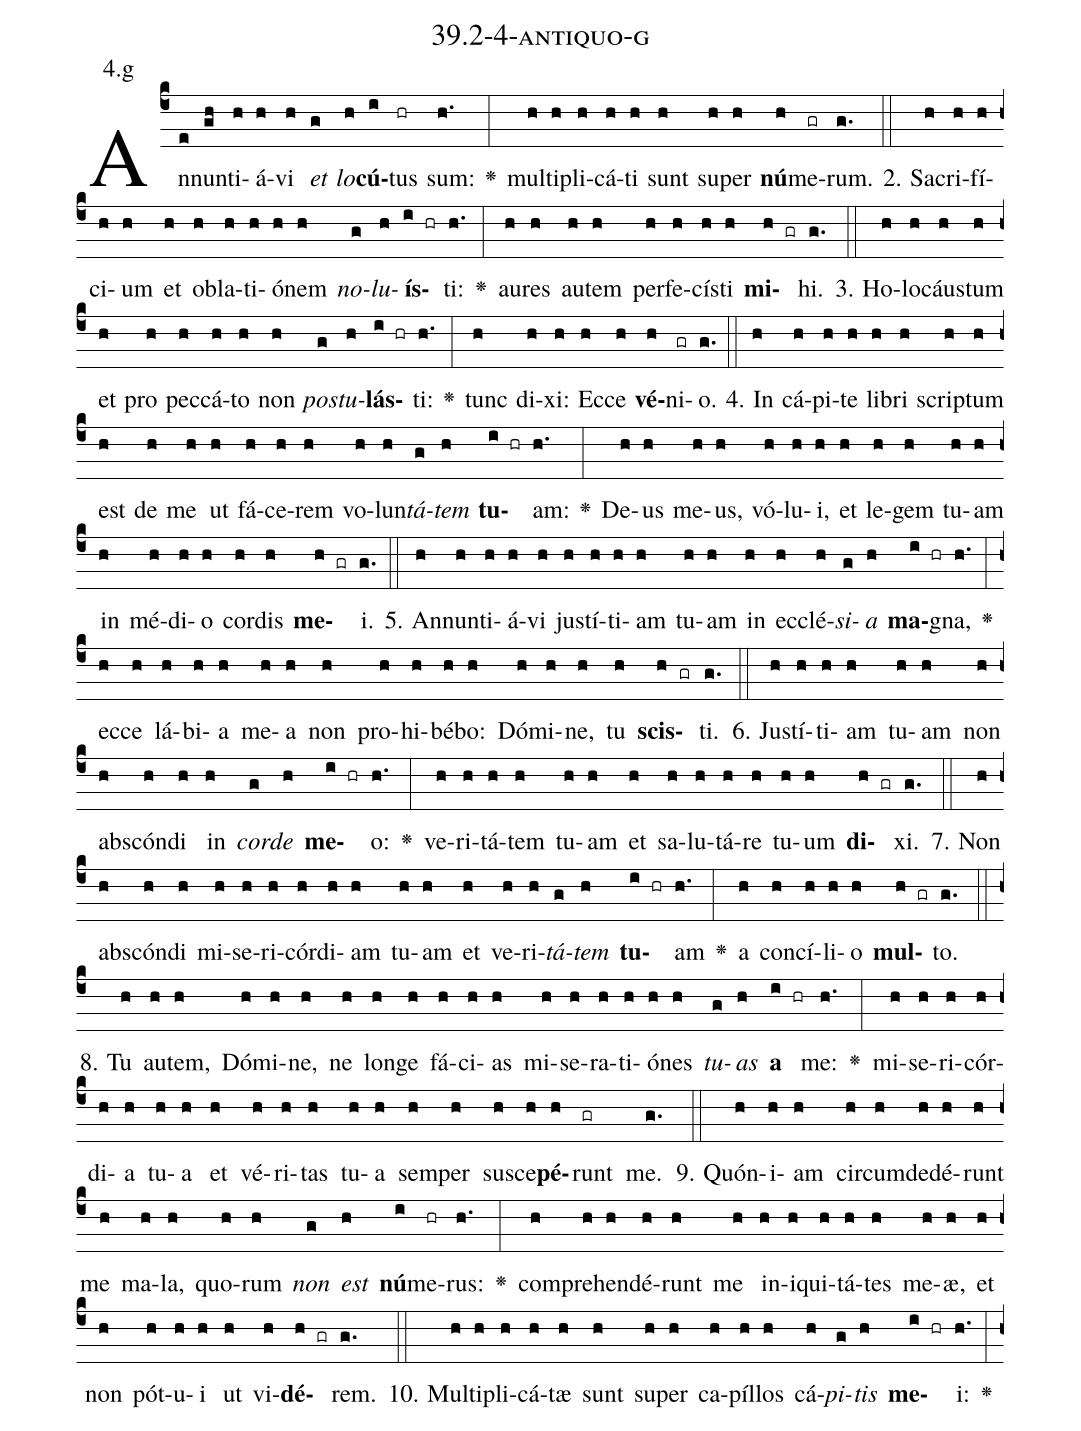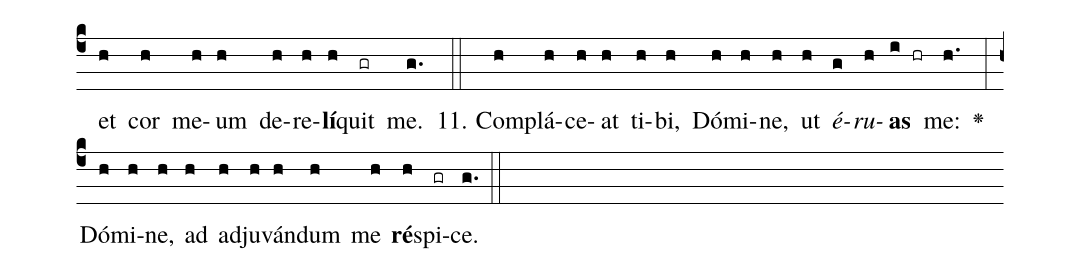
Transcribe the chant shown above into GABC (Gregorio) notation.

name: 39.2-4-antiquo-g;
annotation: 4.g;
%%
(c4)An(e)nun(gh)ti(h)á(h)vi(h) <i>et</i>(g) <i>lo</i>(h)<b>cú</b>(i)tus(hr) sum:(h.) <v>\greheightstar</v>(:) mul(h)ti(h)pli(h)cá(h)ti(h) sunt(h) su(h)per(h) <b>nú</b>(h)me(gr)rum.(g.) (::)
2. Sa(h)cri(h)fí(h)ci(h)um(h) et(h) ob(h)la(h)ti(h)ó(h)nem(h) <i>no</i>(g)<i>lu</i>(h)<b>ís</b>(i hr)ti:(h.) <v>\greheightstar</v>(:) au(h)res(h) au(h)tem(h) per(h)fe(h)cís(h)ti(h) <b>mi</b>(h gr)hi.(g.) (::)
3. Ho(h)lo(h)cáus(h)tum(h) et(h) pro(h) pec(h)cá(h)to(h) non(h) <i>pos</i>(g)<i>tu</i>(h)<b>lás</b>(i hr)ti:(h.) <v>\greheightstar</v>(:) tunc(h) di(h)xi:(h) Ec(h)ce(h) <b>vé</b>(h)ni(gr)o.(g.) (::)
4. In(h) cá(h)pi(h)te(h) li(h)bri(h) scrip(h)tum(h) est(h) de(h) me(h) ut(h) fá(h)ce(h)rem(h) vo(h)lun(h)<i>tá</i>(g)<i>tem</i>(h) <b>tu</b>(i hr)am:(h.) <v>\greheightstar</v>(:) De(h)us(h) me(h)us,(h) vó(h)lu(h)i,(h) et(h) le(h)gem(h) tu(h)am(h) in(h) mé(h)di(h)o(h) cor(h)dis(h) <b>me</b>(h gr)i.(g.) (::)
5. An(h)nun(h)ti(h)á(h)vi(h) jus(h)tí(h)ti(h)am(h) tu(h)am(h) in(h) ec(h)clé(h)<i>si</i>(g)<i>a</i>(h) <b>ma</b>(i hr)gna,(h.) <v>\greheightstar</v>(:) ec(h)ce(h) lá(h)bi(h)a(h) me(h)a(h) non(h) pro(h)hi(h)bé(h)bo:(h) Dó(h)mi(h)ne,(h) tu(h) <b>scis</b>(h gr)ti.(g.) (::)
6. Jus(h)tí(h)ti(h)am(h) tu(h)am(h) non(h) abs(h)cón(h)di(h) in(h) <i>cor</i>(g)<i>de</i>(h) <b>me</b>(i hr)o:(h.) <v>\greheightstar</v>(:) ve(h)ri(h)tá(h)tem(h) tu(h)am(h) et(h) sa(h)lu(h)tá(h)re(h) tu(h)um(h) <b>di</b>(h gr)xi.(g.) (::)
7. Non(h) abs(h)cón(h)di(h) mi(h)se(h)ri(h)cór(h)di(h)am(h) tu(h)am(h) et(h) ve(h)ri(h)<i>tá</i>(g)<i>tem</i>(h) <b>tu</b>(i hr)am(h.) <v>\greheightstar</v>(:) a(h) con(h)cí(h)li(h)o(h) <b>mul</b>(h gr)to.(g.) (::)
8. Tu(h) au(h)tem,(h) Dó(h)mi(h)ne,(h) ne(h) lon(h)ge(h) fá(h)ci(h)as(h) mi(h)se(h)ra(h)ti(h)ó(h)nes(h) <i>tu</i>(g)<i>as</i>(h) <b>a</b>(i hr) me:(h.) <v>\greheightstar</v>(:) mi(h)se(h)ri(h)cór(h)di(h)a(h) tu(h)a(h) et(h) vé(h)ri(h)tas(h) tu(h)a(h) sem(h)per(h) su(h)sce(h)<b>pé</b>(h)runt(gr) me.(g.) (::)
9. Quón(h)i(h)am(h) cir(h)cum(h)de(h)dé(h)runt(h) me(h) ma(h)la,(h) quo(h)rum(h) <i>non</i>(g) <i>est</i>(h) <b>nú</b>(i)me(hr)rus:(h.) <v>\greheightstar</v>(:) com(h)pre(h)hen(h)dé(h)runt(h) me(h) in(h)i(h)qui(h)tá(h)tes(h) me(h)æ,(h) et(h) non(h) pót(h)u(h)i(h) ut(h) vi(h)<b>dé</b>(h gr)rem.(g.) (::)
10. Mul(h)ti(h)pli(h)cá(h)tæ(h) sunt(h) su(h)per(h) ca(h)píl(h)los(h) cá(h)<i>pi</i>(g)<i>tis</i>(h) <b>me</b>(i hr)i:(h.) <v>\greheightstar</v>(:) et(h) cor(h) me(h)um(h) de(h)re(h)<b>lí</b>(h)quit(gr) me.(g.) (::)
11. Com(h)plá(h)ce(h)at(h) ti(h)bi,(h) Dó(h)mi(h)ne,(h) ut(h) <i>é</i>(g)<i>ru</i>(h)<b>as</b>(i hr) me:(h.) <v>\greheightstar</v>(:) Dó(h)mi(h)ne,(h) ad(h) ad(h)ju(h)ván(h)dum(h) me(h) <b>ré</b>(h)spi(gr)ce.(g.) (::)
